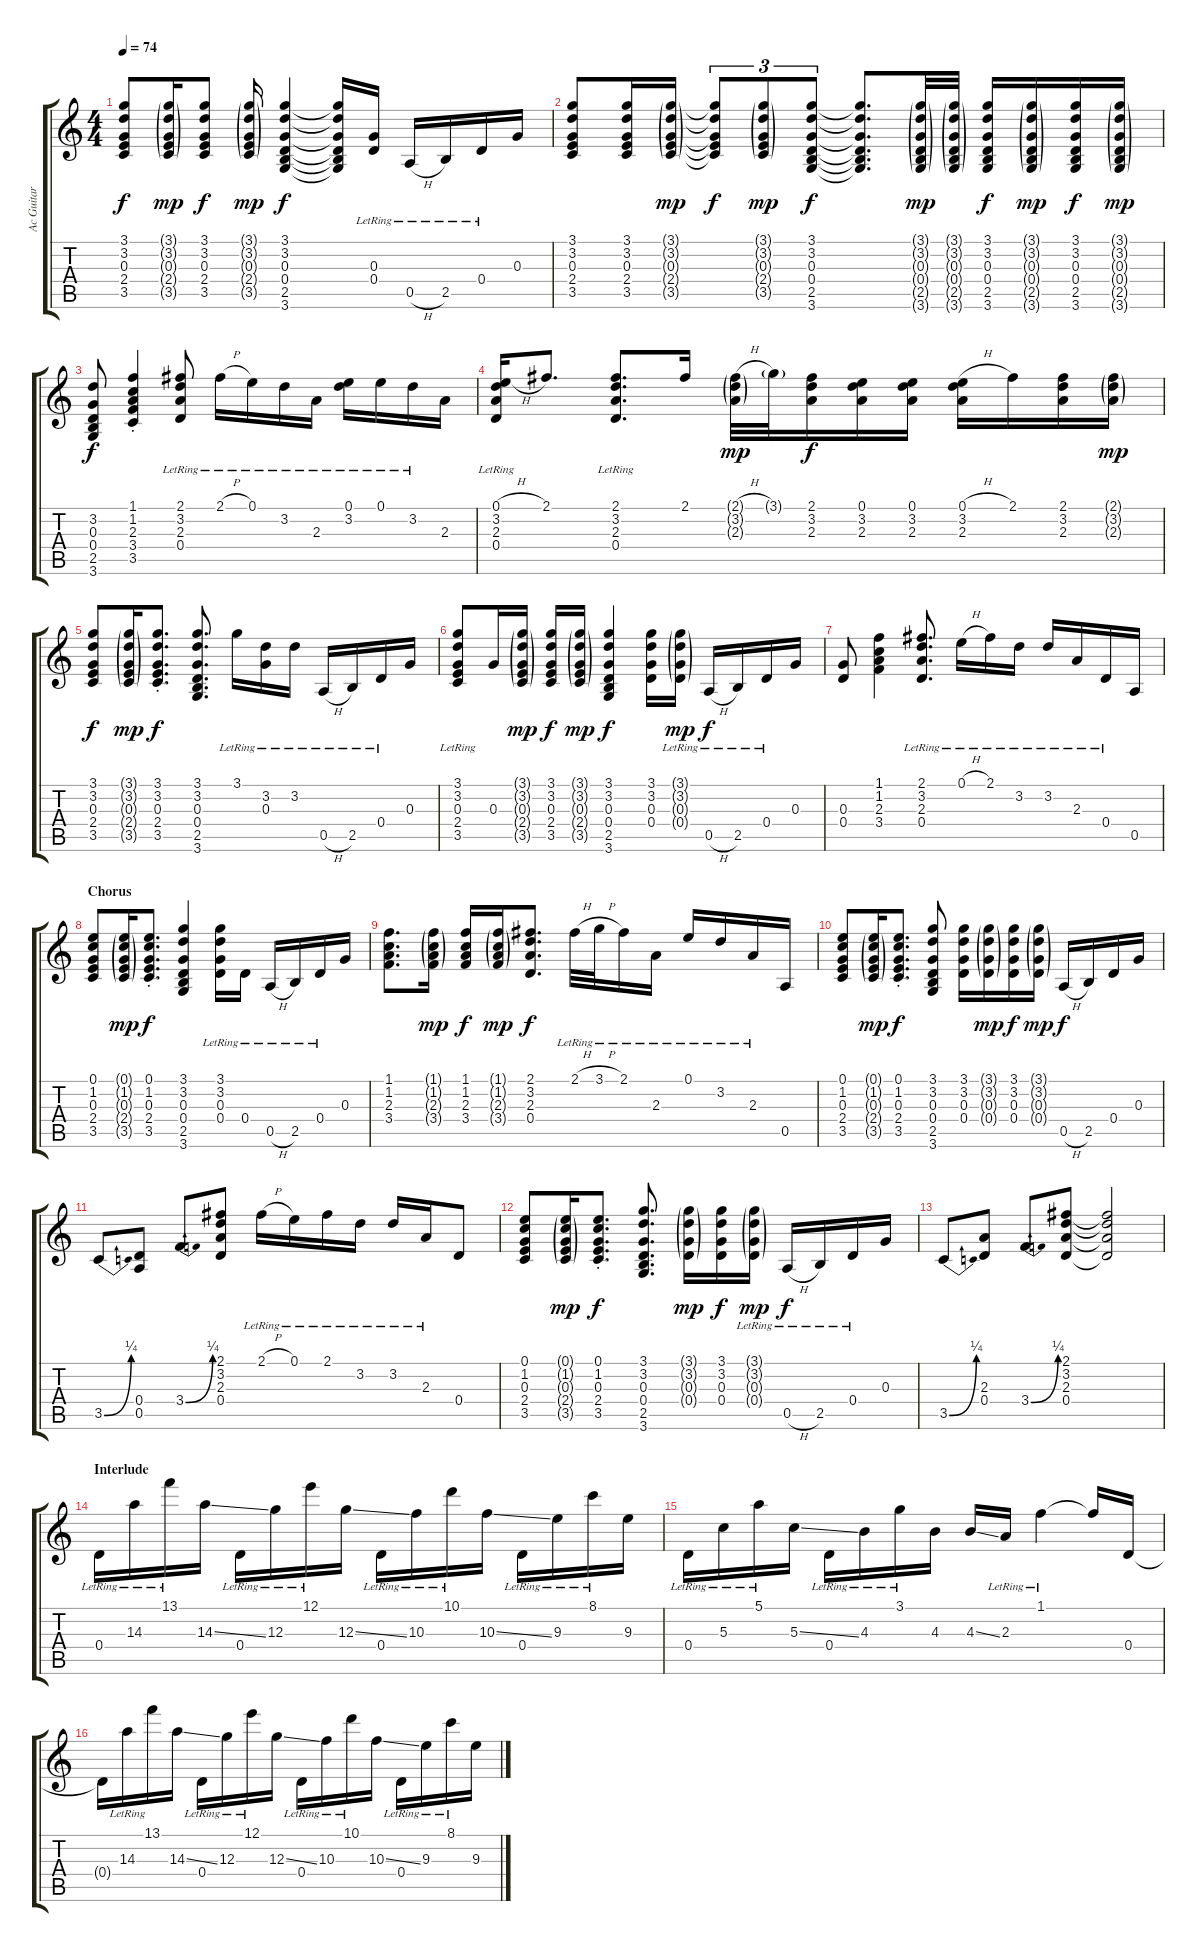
\track ("Ac Guitar #1" "Ac Guitar ") {instrument acousticguitarsteel}
\staff {score tabs}
\tuning (E4 B3 G3 D3 A2 E2) {hide}
\ts (4 4)
\tempo 74
\clef g2
\ks c
(3.1 3.2 0.3 2.4 3.5).8{dy f} (3.1{g} 3.2{g} 0.3{g} 2.4{g} 3.5{g}).16{dy mp} (3.1 3.2 0.3 2.4 3.5).8{dy f} (3.1{g} 3.2{g} 0.3{g} 2.4{g} 3.5{g}).16{dy mp} (3.1 3.2 0.3 0.4 2.5 3.6).4{dy f} (3.1{t} 3.2{t} 0.3{t} 0.4{t} 2.5{t} 3.6{t}).16 (0.3{lr} 0.4{lr}).16 0.5{h lr}.16 2.5{lr}.16 0.4{lr}.16 0.3.16 |
(3.1 3.2 0.3 2.4 3.5).8 (3.1 3.2 0.3 2.4 3.5).16 (3.1{g} 3.2{g} 0.3{g} 2.4{g} 3.5{g}).16{dy mp} (3.1{t} 3.2{t} 0.3{t} 2.4{t} 3.5{t}).8{tu (3 2) dy f} (3.1{g} 3.2{g} 0.3{g} 2.4{g} 3.5{g}).8{tu (3 2) dy mp} (3.1 3.2 0.3 0.4 2.5 3.6).8{tu (3 2) dy f} (3.1{t} 3.2{t} 0.3{t} 0.4{t} 2.5{t} 3.6{t}).8{d} (3.1{g} 3.2{g} 0.3{g} 0.4{g} 2.5{g} 3.6{g}).32{dy mp} (3.1{g} 3.2{g} 0.3{g} 0.4{g} 2.5{g} 3.6{g}).32 (3.1 3.2 0.3 0.4 2.5 3.6).16{dy f} (3.1{g} 3.2{g} 0.3{g} 0.4{g} 2.5{g} 3.6{g}).16{dy mp} (3.1 3.2 0.3 0.4 2.5 3.6).16{dy f} (3.1{g} 3.2{g} 0.3{g} 0.4{g} 2.5{g} 3.6{g}).16{dy mp} |
(3.2 0.3 0.4 2.5 3.6).8{dy f} (1.1{st} 1.2{st} 2.3{st} 3.4{st} 3.5{st}).4 (2.1{lr} 3.2{lr} 2.3{lr} 0.4{lr}).8 2.1{h lr}.16 0.1{lr}.16 3.2{lr}.16 2.3{lr}.16 (0.1{lr} 3.2{lr}).16 0.1{lr}.16 3.2{lr}.16 2.3.16 |
(0.1{h} 3.2{lr} 2.3{lr} 0.4{lr}).16 2.1.8{d} (2.1 3.2{lr} 2.3{lr} 0.4{lr}).8{d} 2.1.16 (2.1{h g} 3.2{g} 2.3{g}).32{dy mp} 3.1{g}.32 (2.1 3.2 2.3).16{dy f} (0.1 3.2 2.3).16 (0.1 3.2 2.3).16 (0.1{h} 3.2 2.3).16 2.1.16 (2.1 3.2 2.3).16 (2.1{g} 3.2{g} 2.3{g}).16{dy mp} |
(3.1 3.2 0.3 2.4 3.5).8{dy f} (3.1{g} 3.2{g} 0.3{g} 2.4{g} 3.5{g}).16{dy mp} (3.1{st} 3.2{st} 0.3{st} 2.4{st} 3.5{st}).8{d dy f} (3.1 3.2 0.3 0.4 2.5 3.6).8{d} 3.1{lr}.16 (3.2{lr} 0.3{lr}).16 3.2{lr}.16 0.5{h lr}.16 2.5{lr}.16 0.4{lr}.16 0.3.16 |
(3.1{lr} 3.2{lr} 0.3 2.4{lr} 3.5{lr}).8 0.3.16 (3.1{g} 3.2{g} 0.3{g} 2.4{g} 3.5{g}).16{dy mp} (3.1 3.2 0.3 2.4 3.5).16{dy f} (3.1{g} 3.2{g} 0.3{g} 2.4{g} 3.5{g}).16{dy mp} (3.1 3.2 0.3 0.4 2.5 3.6).4{dy f} (3.1 3.2 0.3 0.4).16 (3.1{g lr} 3.2{g lr} 0.3{g lr} 0.4{g lr}).16{dy mp} 0.5{h lr}.16{dy f} 2.5{lr}.16 0.4{lr}.16 0.3.16 |
(0.3 0.4).8 (1.1 1.2 2.3 3.4).4 (2.1{lr} 3.2{lr} 2.3{lr} 0.4{lr}).8{d} 0.1{h lr}.16 2.1{lr}.16 3.2{lr}.16 3.2{lr}.16 2.3{lr}.16 0.4{lr}.16 0.5.16 |
\section ("" "Chorus")
(0.1 1.2 0.3 2.4 3.5).8 (0.1{g} 1.2{g} 0.3{g} 2.4{g} 3.5{g}).16{dy mp} (0.1{st} 1.2{st} 0.3{st} 2.4{st} 3.5{st}).8{d dy f} (3.1 3.2 0.3 0.4 2.5 3.6).4 (3.1{lr} 3.2{lr} 0.3{lr} 0.4{lr}).16 0.4{lr}.16 0.5{h lr}.16 2.5{lr}.16 0.4{lr}.16 0.3.16 |
(1.1 1.2 2.3 3.4).8{d} (1.1{g} 1.2{g} 2.3{g} 3.4{g}).16{dy mp} (1.1 1.2 2.3 3.4).16{dy f} (1.1{g} 1.2{g} 2.3{g} 3.4{g}).16{dy mp} (2.1 3.2 2.3 0.4).8{d dy f} 2.1{h lr}.32 3.1{h lr}.32 2.1{lr}.16 2.3{lr}.16 0.1{lr}.16 3.2{lr}.16 2.3{lr}.16 0.5.16 |
(0.1 1.2 0.3 2.4 3.5).8 (0.1{g} 1.2{g} 0.3{g} 2.4{g} 3.5{g}).16{dy mp} (0.1{st} 1.2{st} 0.3{st} 2.4{st} 3.5{st}).8{d dy f} (3.1 3.2 0.3 0.4 2.5 3.6).8 (3.1 3.2 0.3 0.4).16 (3.1{g} 3.2{g} 0.3{g} 0.4{g}).16{dy mp} (3.1 3.2 0.3 0.4).16{dy f} (3.1{g} 3.2{g} 0.3{g} 0.4{g}).16{dy mp} 0.5{h}.16{dy f} 2.5.16 0.4.16 0.3.16 |
3.5{be (bend 0 0 60 1)}.8 (0.4 0.5).8 3.4{be (bend 0 0 60 1)}.8 (2.1 3.2 2.3 0.4).8 2.1{h lr}.16 0.1{lr}.16 2.1{lr}.16 3.2{lr}.16 3.2{lr}.16 2.3{lr}.16 0.4.8 |
(0.1 1.2 0.3 2.4 3.5).8 (0.1{g} 1.2{g} 0.3{g} 2.4{g} 3.5{g}).16{dy mp} (0.1{st} 1.2{st} 0.3{st} 2.4{st} 3.5{st}).8{d dy f} (3.1 3.2 0.3 0.4 2.5 3.6).8{d} (3.1{g} 3.2{g} 0.3{g} 0.4{g}).16{dy mp} (3.1 3.2 0.3 0.4).16{dy f} (3.1{g lr} 3.2{g lr} 0.3{g lr} 0.4{g lr}).16{dy mp} 0.5{h lr}.16{dy f} 2.5{lr}.16 0.4{lr}.16 0.3.16 |
3.5{be (bend 0 0 60 1)}.8 (2.3 0.4).8 3.4{be (bend 0 0 60 1)}.8 (2.1 3.2 2.3 0.4).8 (2.1{t} 3.2{t} 2.3{t} 0.4{t}).2 |
\section ("" "Interlude")
0.4{lr}.16 14.3{lr}.16 13.1{lr}.16 14.3{ss}.16 0.4{lr}.16 12.3{lr}.16 12.1{lr}.16 12.3{ss}.16 0.4{lr}.16 10.3{lr}.16 10.1{lr}.16 10.3{ss}.16 0.4{lr}.16 9.3{lr}.16 8.1{lr}.16 9.3.16 |
0.4{lr}.16 5.3{lr}.16 5.1{lr}.16 5.3{ss}.16 0.4{lr}.16 4.3{lr}.16 3.1{lr}.16 4.3.16 4.3{ss}.16 2.3{lr}.16 1.1{lr}.4 1.1{t}.16 0.4.16 |
0.4{t}.16 14.3{lr}.16 13.1{lr}.16 14.3{ss}.16 0.4{lr}.16 12.3{lr}.16 12.1{lr}.16 12.3{ss}.16 0.4{lr}.16 10.3{lr}.16 10.1{lr}.16 10.3{ss}.16 0.4{lr}.16 9.3{lr}.16 8.1{lr}.16 9.3.16
